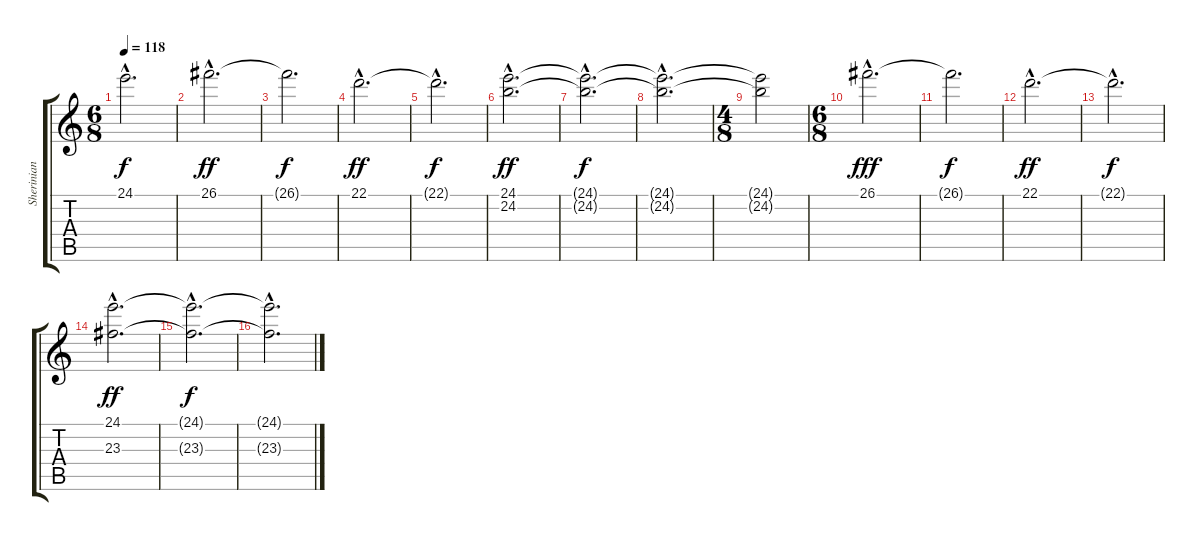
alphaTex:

\track ("Sherinian Warm Pad" "Sherinian ") {instrument pad2warm}
\staff {score tabs}
\tuning (E4 B3 G3 D3 A2 E2) {hide}
\ts (6 8)
\tempo 118
\clef g2
\ks c
24.1{hac t}.2{d dy f} |
26.1{hac}.2{d dy ff} |
26.1{t}.2{d dy f} |
22.1{hac}.2{d dy ff} |
22.1{hac t}.2{d dy f} |
(24.1{hac} 24.2{hac}).2{d dy ff} |
(24.1{hac t} 24.2{hac t}).2{d dy f} |
(24.1{hac t} 24.2{hac t}).2{d} |
\ts (4 8)
(24.1{t} 24.2{t}).2 |
\ts (6 8)
26.1{hac}.2{d dy fff} |
26.1{t}.2{d dy f} |
22.1{hac}.2{d dy ff} |
22.1{hac t}.2{d dy f} |
(24.1{hac} 23.3{hac}).2{d dy ff} |
(24.1{hac t} 23.3{hac t}).2{d dy f} |
(24.1{hac t} 23.3{hac t}).2{d}
